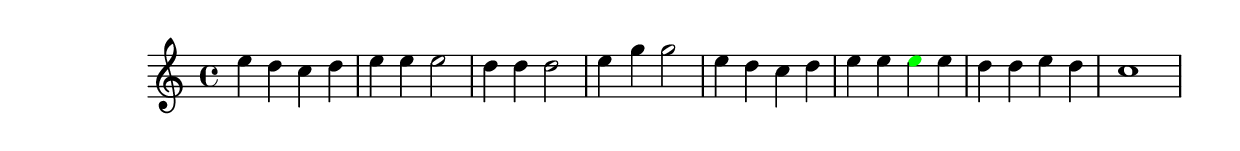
\version "2.18.2"
\language "english"

\header {
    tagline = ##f
}

\layout {}

\paper {}

\score {
    \new Staff
    {
        {   % measure
            \time 4/4
            \tweak color #black
            e''4
            \tweak color #black
            d''4
            \tweak color #black
            c''4
            \tweak color #black
            d''4
        }   % measure
        {   % measure
            \tweak color #black
            e''4
            \tweak color #black
            e''4
            \tweak color #black
            e''2
        }   % measure
        {   % measure
            \tweak color #black
            d''4
            \tweak color #black
            d''4
            \tweak color #black
            d''2
        }   % measure
        {   % measure
            \tweak color #black
            e''4
            \tweak color #black
            g''4
            \tweak color #black
            g''2
        }   % measure
        {   % measure
            \tweak color #black
            e''4
            \tweak color #black
            d''4
            \tweak color #black
            c''4
            \tweak color #black
            d''4
        }   % measure
        {   % measure
            \tweak color #black
            e''4
            \tweak color #black
            e''4
            \tweak color #green
            e''4
            e''4
        }   % measure
        {   % measure
            d''4
            d''4
            e''4
            d''4
        }   % measure
        {   % measure
            c''1
        }   % measure
    }
}